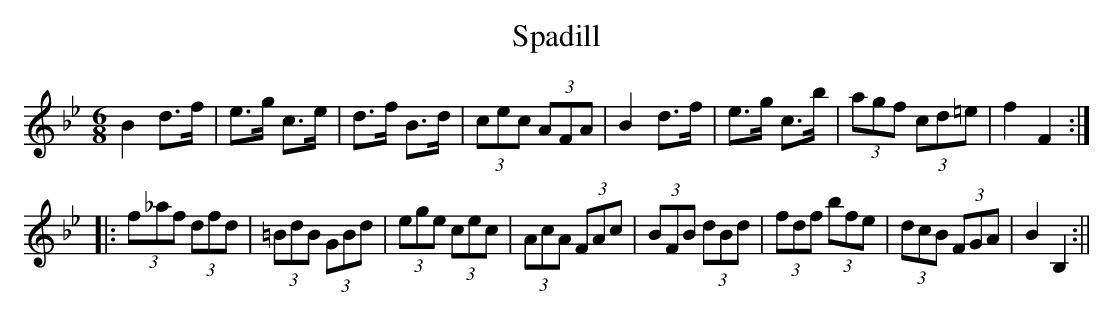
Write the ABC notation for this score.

X:1
T:Spadill
M:6/8
L:1/8
K:Bb
B2 d>f|e>g c>e|d>f B>d|(3cec (3AFA|B2 d>f|e>g c>b|(3agf (3cd=e|f2 F2:|
|:(3f_af (3dfd|(3=BdB (3GBd|(3ege (3cec|(3AcA (3FAc|(3BFB (3dBd|(3fdf (3bfe|(3dcB (3FGA|B2 B,2:||
